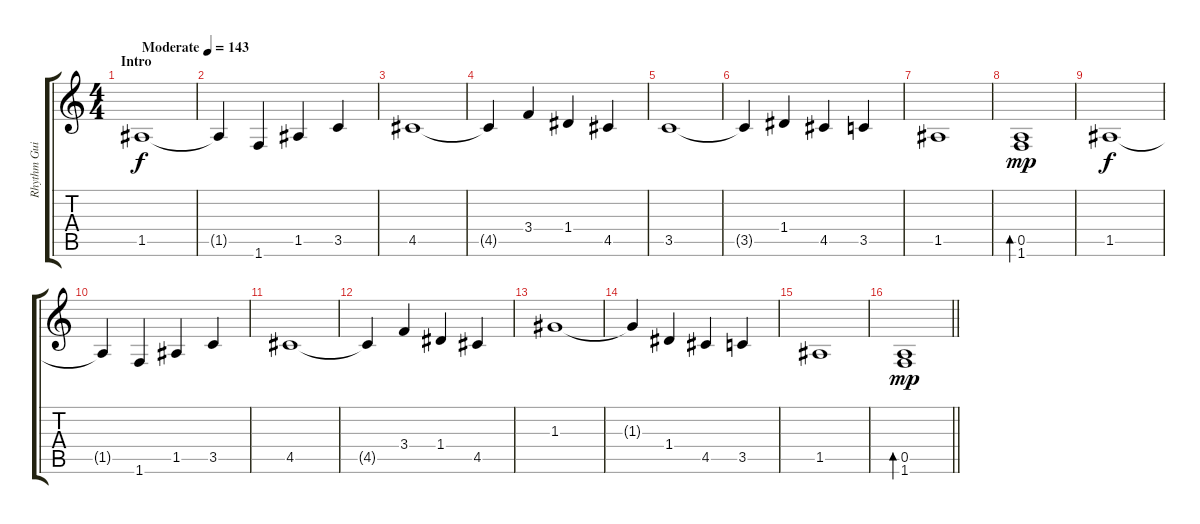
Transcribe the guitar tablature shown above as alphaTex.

\track ("Rhythm Guitar" "Rhythm Gui") {instrument distortionguitar}
\staff {score tabs}
\tuning (E4 B3 G3 D3 A2 E2) {hide}
\ts (4 4)
\section ("" "Intro")
\tempo (143 "Moderate")
\clef g2
\ks c
1.5.1{dy f balance 3 instrument acousticguitarsteel} |
1.5{t}.4 1.6.4 1.5.4 3.5.4 |
4.5.1 |
4.5{t}.4 3.4.4 1.4.4 4.5.4 |
3.5.1 |
3.5{t}.4 1.4.4 4.5.4 3.5.4 |
1.5.1 |
(0.5 1.6).1{bd 120 dy mp} |
1.5.1{dy f} |
1.5{t}.4 1.6.4 1.5.4 3.5.4 |
4.5.1 |
4.5{t}.4 3.4.4 1.4.4 4.5.4 |
1.3.1 |
1.3{t}.4 1.4.4 4.5.4 3.5.4 |
1.5.1 |
\barLineRight lightlight
(0.5 1.6).1{bd 120 dy mp}
